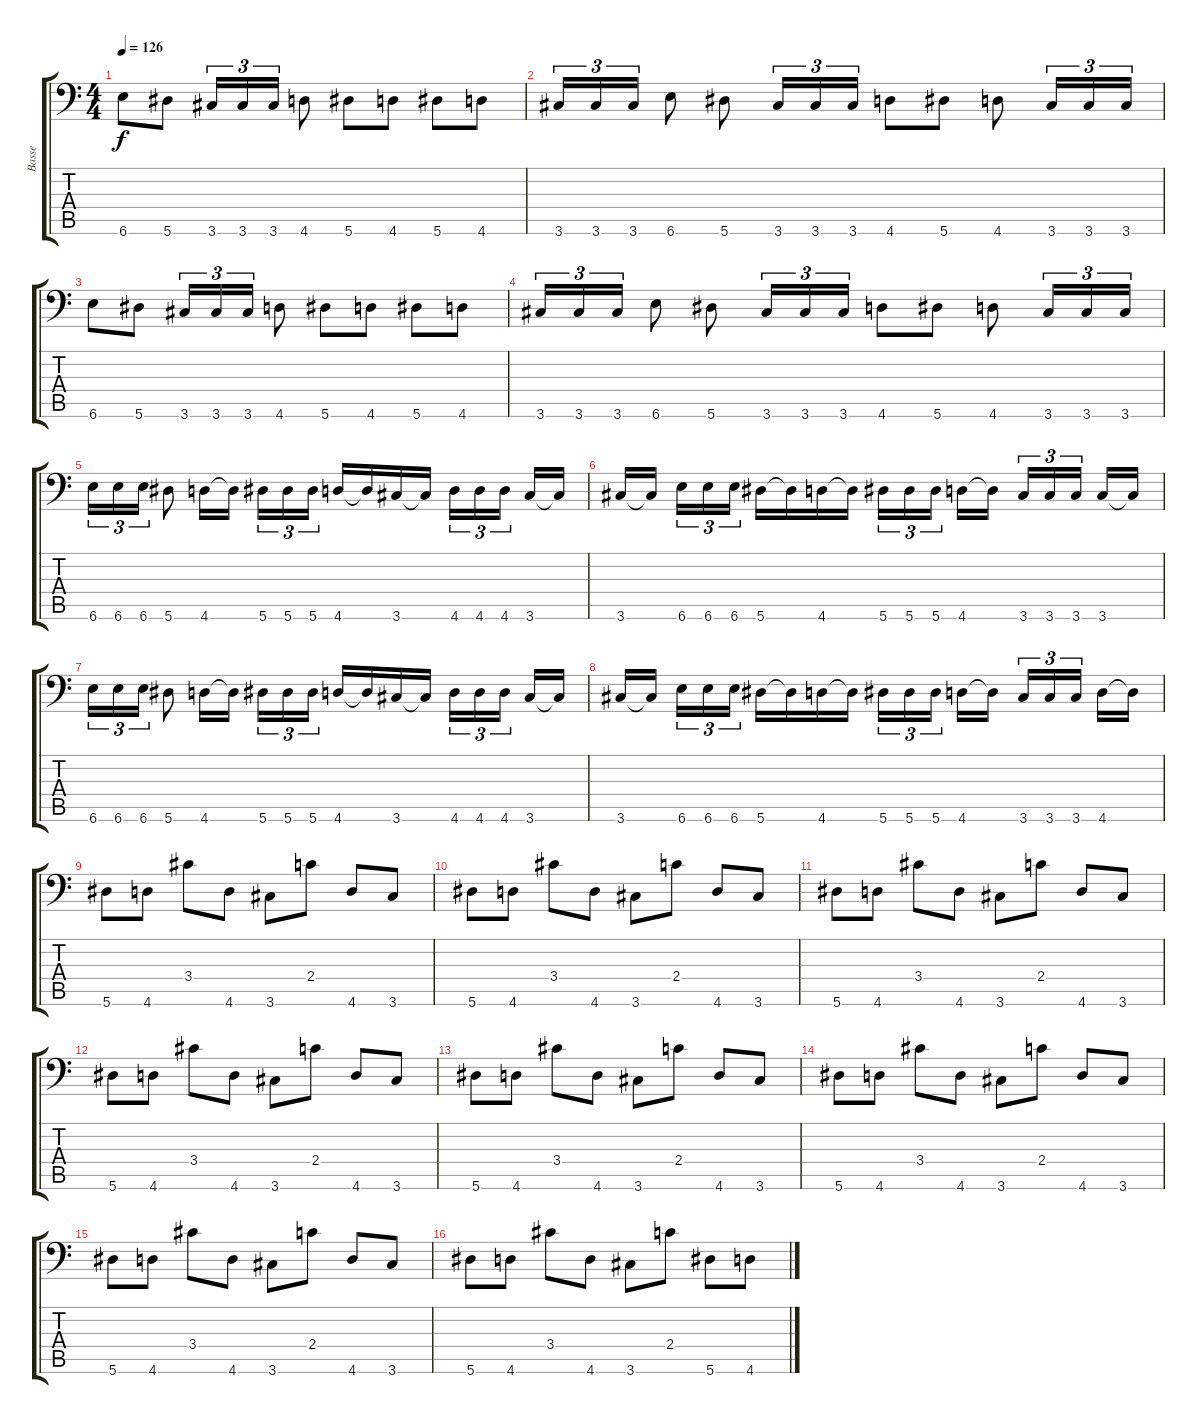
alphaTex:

\track ("Basse" "Basse") {instrument electricbasspick}
\staff {score tabs}
\tuning (C4 G3 Eb3 Bb2 F2 Bb1) {hide}
\ts (4 4)
\tempo 126
\clef f4
\ks c
6.6.8{dy f balance 0} 5.6.8 3.6.16{tu (3 2)} 3.6.16{tu (3 2)} 3.6.16{tu (3 2)} 4.6.8 5.6.8 4.6.8 5.6.8 4.6.8 |
3.6.16{tu (3 2)} 3.6.16{tu (3 2)} 3.6.16{tu (3 2)} 6.6.8 5.6.8 3.6.16{tu (3 2)} 3.6.16{tu (3 2)} 3.6.16{tu (3 2)} 4.6.8 5.6.8 4.6.8 3.6.16{tu (3 2)} 3.6.16{tu (3 2)} 3.6.16{tu (3 2)} |
6.6.8{balance 0} 5.6.8 3.6.16{tu (3 2)} 3.6.16{tu (3 2)} 3.6.16{tu (3 2)} 4.6.8 5.6.8 4.6.8 5.6.8 4.6.8 |
3.6.16{tu (3 2)} 3.6.16{tu (3 2)} 3.6.16{tu (3 2)} 6.6.8 5.6.8 3.6.16{tu (3 2)} 3.6.16{tu (3 2)} 3.6.16{tu (3 2)} 4.6.8 5.6.8 4.6.8 3.6.16{tu (3 2)} 3.6.16{tu (3 2)} 3.6.16{tu (3 2)} |
6.6.16{tu (3 2)} 6.6.16{tu (3 2)} 6.6.16{tu (3 2)} 5.6.8 4.6.16 4.6{t}.16 5.6.16{tu (3 2)} 5.6.16{tu (3 2)} 5.6.16{tu (3 2)} 4.6.16 4.6{t}.16 3.6.16 3.6{t}.16 4.6.16{tu (3 2)} 4.6.16{tu (3 2)} 4.6.16{tu (3 2)} 3.6.16 3.6{t}.16 |
3.6.16 3.6{t}.16 6.6.16{tu (3 2)} 6.6.16{tu (3 2)} 6.6.16{tu (3 2)} 5.6.16 5.6{t}.16 4.6.16 4.6{t}.16 5.6.16{tu (3 2)} 5.6.16{tu (3 2)} 5.6.16{tu (3 2)} 4.6.16 4.6{t}.16 3.6.16{tu (3 2)} 3.6.16{tu (3 2)} 3.6.16{tu (3 2)} 3.6.16 3.6{t}.16 |
6.6.16{tu (3 2)} 6.6.16{tu (3 2)} 6.6.16{tu (3 2)} 5.6.8 4.6.16 4.6{t}.16 5.6.16{tu (3 2)} 5.6.16{tu (3 2)} 5.6.16{tu (3 2)} 4.6.16 4.6{t}.16 3.6.16 3.6{t}.16 4.6.16{tu (3 2)} 4.6.16{tu (3 2)} 4.6.16{tu (3 2)} 3.6.16 3.6{t}.16 |
3.6.16 3.6{t}.16 6.6.16{tu (3 2)} 6.6.16{tu (3 2)} 6.6.16{tu (3 2)} 5.6.16 5.6{t}.16 4.6.16 4.6{t}.16 5.6.16{tu (3 2)} 5.6.16{tu (3 2)} 5.6.16{tu (3 2)} 4.6.16 4.6{t}.16 3.6.16{tu (3 2)} 3.6.16{tu (3 2)} 3.6.16{tu (3 2)} 4.6.16 4.6{t}.16 |
5.6.8 4.6.8 3.4.8 4.6.8 3.6.8 2.4.8 4.6.8 3.6.8 |
5.6.8 4.6.8 3.4.8 4.6.8 3.6.8 2.4.8 4.6.8 3.6.8 |
5.6.8 4.6.8 3.4.8 4.6.8 3.6.8 2.4.8 4.6.8 3.6.8 |
5.6.8 4.6.8 3.4.8 4.6.8 3.6.8 2.4.8 4.6.8 3.6.8 |
5.6.8 4.6.8 3.4.8 4.6.8 3.6.8 2.4.8 4.6.8 3.6.8 |
5.6.8 4.6.8 3.4.8 4.6.8 3.6.8 2.4.8 4.6.8 3.6.8 |
5.6.8 4.6.8 3.4.8 4.6.8 3.6.8 2.4.8 4.6.8 3.6.8 |
5.6.8 4.6.8 3.4.8 4.6.8 3.6.8 2.4.8 5.6.8 4.6.8
